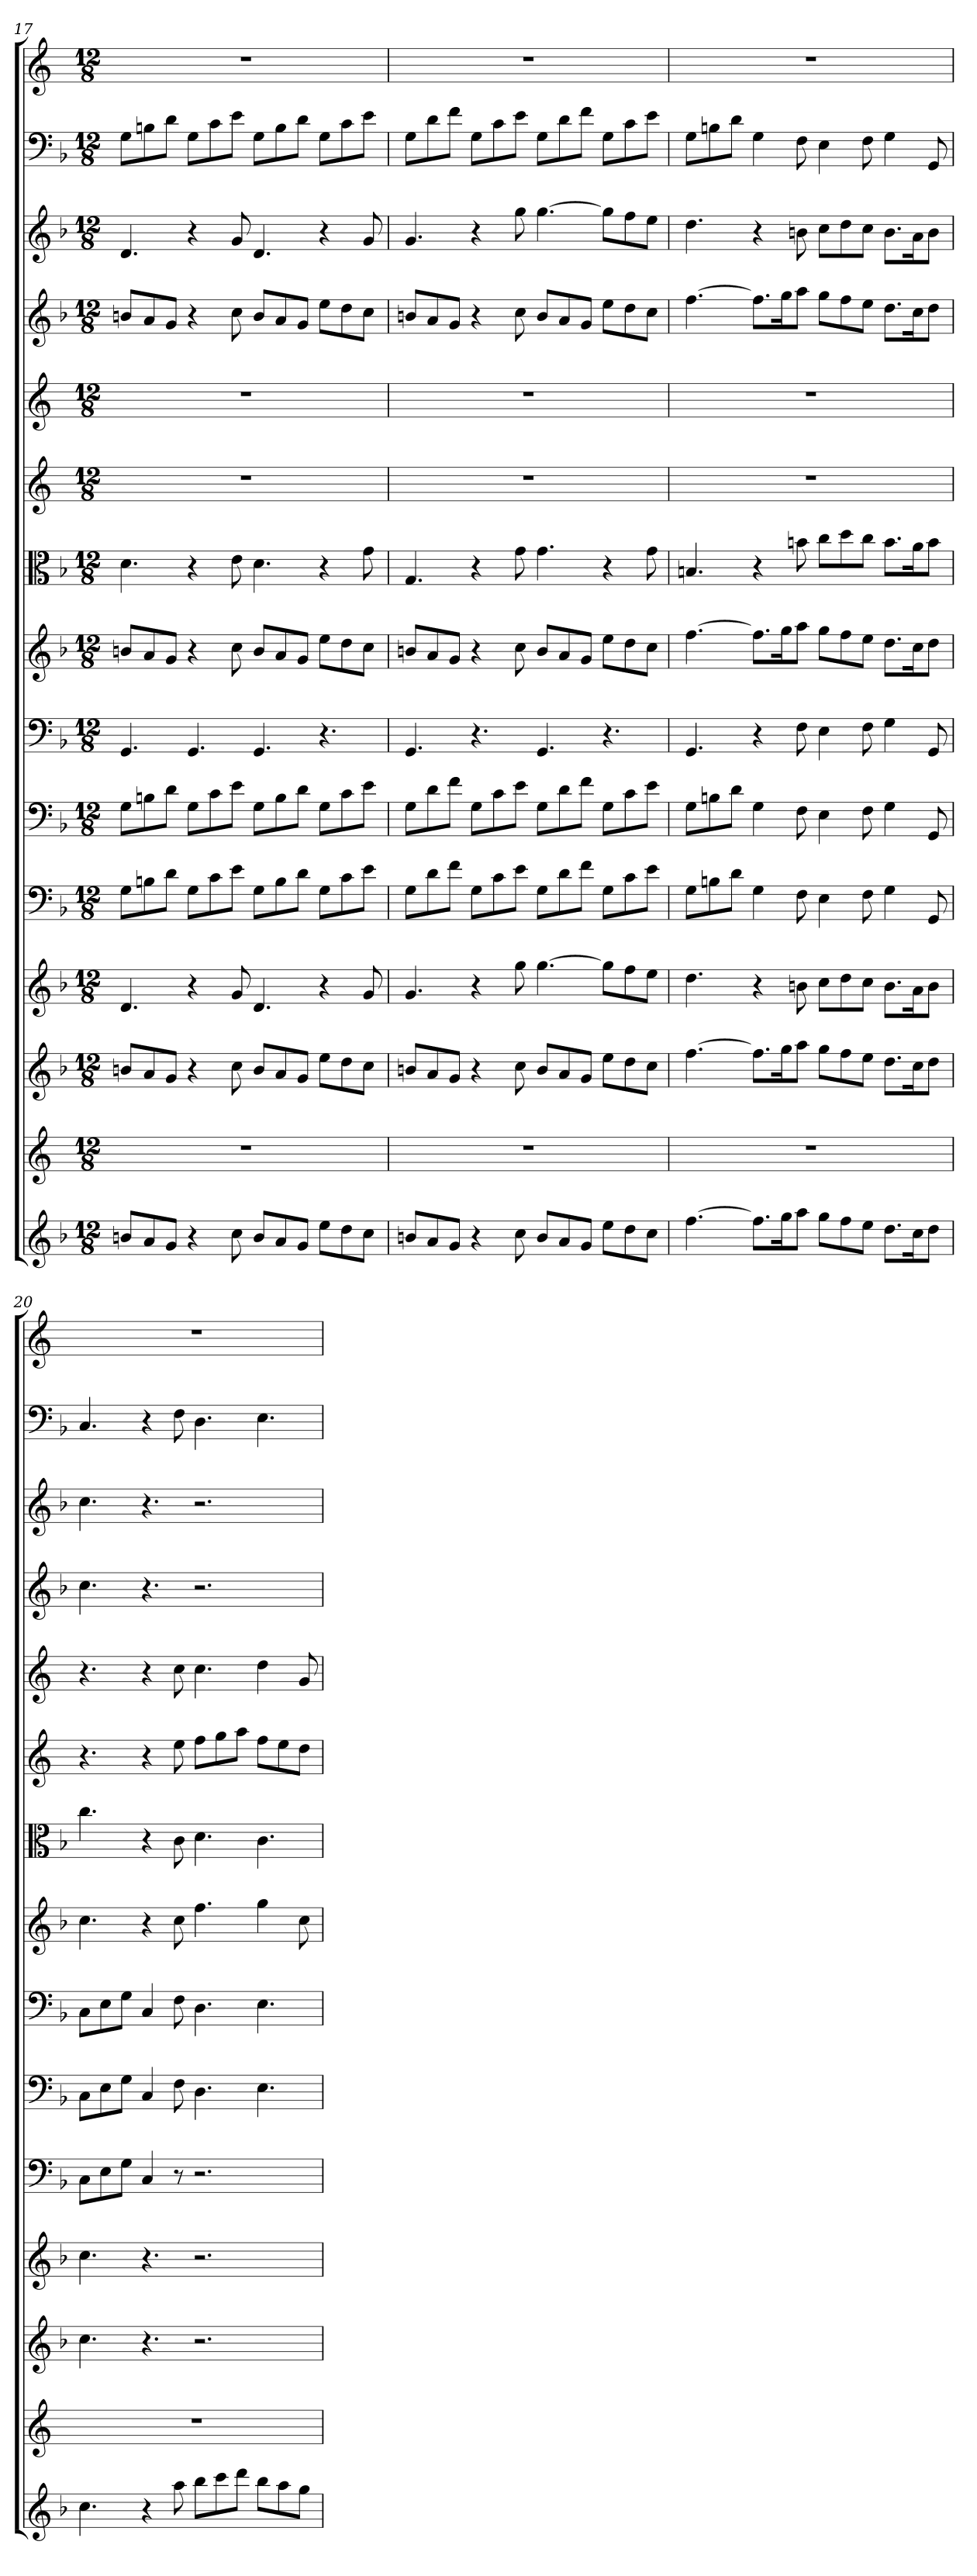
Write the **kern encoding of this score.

**kern	**kern	**kern	**kern	**kern	**kern	**kern	**kern	**kern	**kern	**kern	**kern	**kern	**kern	**kern
*part15	*part14	*part13	*part12	*part11	*part10	*part9	*part8	*part7	*part6	*part5	*part4	*part3	*part2	*part1
*staff15	*staff14	*staff13	*staff12	*staff11	*staff10	*staff9	*staff8	*staff7	*staff6	*staff5	*staff4	*staff3	*staff2	*staff1
*clefG2	*clefG2	*clefG2	*clefG2	*clefF4	*clefF4	*clefF4	*clefG2	*clefC3	*clefG2	*clefG2	*clefG2	*clefG2	*clefF4	*clefG2
*k[b-]	*k[]	*k[b-]	*k[b-]	*k[b-]	*k[b-]	*k[b-]	*k[b-]	*k[b-]	*k[]	*k[]	*k[b-]	*k[b-]	*k[b-]	*k[]
*M12/8	*M12/8	*M12/8	*M12/8	*M12/8	*M12/8	*M12/8	*M12/8	*M12/8	*M12/8	*M12/8	*M12/8	*M12/8	*M12/8	*M12/8
=17	=17	=17	=17	=17	=17	=17	=17	=17	=17	=17	=17	=17	=17	=17
8bn/L	1.r	8bn/L	4.d/	8G\L	8G\L	4.GG/	8bn/L	4.d\	1.r	1.r	8bn/L	4.d/	8G\L	1.r
8a/	.	8a/	.	8Bn\	8Bn\	.	8a/	.	.	.	8a/	.	8Bn\	.
8g/J	.	8g/J	.	8d\J	8d\J	.	8g/J	.	.	.	8g/J	.	8d\J	.
4r	.	4r	4r	8G\L	8G\L	4.GG/	4r	4r	.	.	4r	4r	8G\L	.
.	.	.	.	8c\	8c\	.	.	.	.	.	.	.	8c\	.
8cc\	.	8cc\	8g/	8e\J	8e\J	.	8cc\	8e\	.	.	8cc\	8g/	8e\J	.
8b/L	.	8b/L	4.d/	8G\L	8G\L	4.GG/	8b/L	4.d\	.	.	8b/L	4.d/	8G\L	.
8a/	.	8a/	.	8B\	8B\	.	8a/	.	.	.	8a/	.	8B\	.
8g/J	.	8g/J	.	8d\J	8d\J	.	8g/J	.	.	.	8g/J	.	8d\J	.
8ee\L	.	8ee\L	4r	8G\L	8G\L	4.r	8ee\L	4r	.	.	8ee\L	4r	8G\L	.
8dd\	.	8dd\	.	8c\	8c\	.	8dd\	.	.	.	8dd\	.	8c\	.
8cc\J	.	8cc\J	8g/	8e\J	8e\J	.	8cc\J	8g\	.	.	8cc\J	8g/	8e\J	.
=18	=18	=18	=18	=18	=18	=18	=18	=18	=18	=18	=18	=18	=18	=18
8bn/L	1.r	8bn/L	4.g/	8G\L	8G\L	4.GG/	8bn/L	4.G/	1.r	1.r	8bn/L	4.g/	8G\L	1.r
8a/	.	8a/	.	8d\	8d\	.	8a/	.	.	.	8a/	.	8d\	.
8g/J	.	8g/J	.	8f\J	8f\J	.	8g/J	.	.	.	8g/J	.	8f\J	.
4r	.	4r	4r	8G\L	8G\L	4.r	4r	4r	.	.	4r	4r	8G\L	.
.	.	.	.	8c\	8c\	.	.	.	.	.	.	.	8c\	.
8cc\	.	8cc\	8gg\	8e\J	8e\J	.	8cc\	8g\	.	.	8cc\	8gg\	8e\J	.
8b/L	.	8b/L	[4.gg\	8G\L	8G\L	4.GG/	8b/L	4.g\	.	.	8b/L	[4.gg\	8G\L	.
8a/	.	8a/	.	8d\	8d\	.	8a/	.	.	.	8a/	.	8d\	.
8g/J	.	8g/J	.	8f\J	8f\J	.	8g/J	.	.	.	8g/J	.	8f\J	.
8ee\L	.	8ee\L	8gg\L]	8G\L	8G\L	4.r	8ee\L	4r	.	.	8ee\L	8gg\L]	8G\L	.
8dd\	.	8dd\	8ff\	8c\	8c\	.	8dd\	.	.	.	8dd\	8ff\	8c\	.
8cc\J	.	8cc\J	8ee\J	8e\J	8e\J	.	8cc\J	8g\	.	.	8cc\J	8ee\J	8e\J	.
=19	=19	=19	=19	=19	=19	=19	=19	=19	=19	=19	=19	=19	=19	=19
[4.ff\	1.r	[4.ff\	4.dd\	8G\L	8G\L	4.GG/	[4.ff\	4.Bn/	1.r	1.r	[4.ff\	4.dd\	8G\L	1.r
.	.	.	.	8Bn\	8Bn\	.	.	.	.	.	.	.	8Bn\	.
.	.	.	.	8d\J	8d\J	.	.	.	.	.	.	.	8d\J	.
8.ff\L]	.	8.ff\L]	4r	4G\	4G\	4r	8.ff\L]	4r	.	.	8.ff\L]	4r	4G\	.
16gg\K	.	16gg\K	.	.	.	.	16gg\K	.	.	.	16gg\K	.	.	.
8aa\J	.	8aa\J	8bn\	8F\	8F\	8F\	8aa\J	8bn\	.	.	8aa\J	8bn\	8F\	.
8gg\L	.	8gg\L	8cc\L	4E\	4E\	4E\	8gg\L	8cc\L	.	.	8gg\L	8cc\L	4E\	.
8ff\	.	8ff\	8dd\	.	.	.	8ff\	8dd\	.	.	8ff\	8dd\	.	.
8ee\J	.	8ee\J	8cc\J	8F\	8F\	8F\	8ee\J	8cc\J	.	.	8ee\J	8cc\J	8F\	.
8.dd\L	.	8.dd\L	8.b\L	4G\	4G\	4G\	8.dd\L	8.b\L	.	.	8.dd\L	8.b\L	4G\	.
16cc\K	.	16cc\K	16a\K	.	.	.	16cc\K	16a\K	.	.	16cc\K	16a\K	.	.
8dd\J	.	8dd\J	8b\J	8GG/	8GG/	8GG/	8dd\J	8b\J	.	.	8dd\J	8b\J	8GG/	.
=20	=20	=20	=20	=20	=20	=20	=20	=20	=20	=20	=20	=20	=20	=20
4.cc\	1.r	4.cc\	4.cc\	8C\L	8C\L	8C\L	4.cc\	4.cc\	4.r	4.r	4.cc\	4.cc\	4.C/	1.r
.	.	.	.	8E\	8E\	8E\	.	.	.	.	.	.	.	.
.	.	.	.	8G\J	8G\J	8G\J	.	.	.	.	.	.	.	.
4r	.	4.r	4.r	4C/	4C/	4C/	4r	4r	4r	4r	4.r	4.r	4r	.
8aa\	.	.	.	8r	8F\	8F\	8cc\	8c\	8ee\	8cc\	.	.	8F\	.
8bb-\L	.	2.r	2.r	2.r	4.D\	4.D\	4.ff\	4.d\	8ff\L	4.cc\	2.r	2.r	4.D\	.
8ccc\	.	.	.	.	.	.	.	.	8gg\	.	.	.	.	.
8ddd\J	.	.	.	.	.	.	.	.	8aa\J	.	.	.	.	.
8bb-\L	.	.	.	.	4.E\	4.E\	4gg\	4.c\	8ff\L	4dd\	.	.	4.E\	.
8aa\	.	.	.	.	.	.	.	.	8ee\	.	.	.	.	.
8gg\J	.	.	.	.	.	.	8cc\	.	8dd\J	8g/	.	.	.	.
=	=	=	=	=	=	=	=	=	=	=	=	=	=	=
*-	*-	*-	*-	*-	*-	*-	*-	*-	*-	*-	*-	*-	*-	*-
